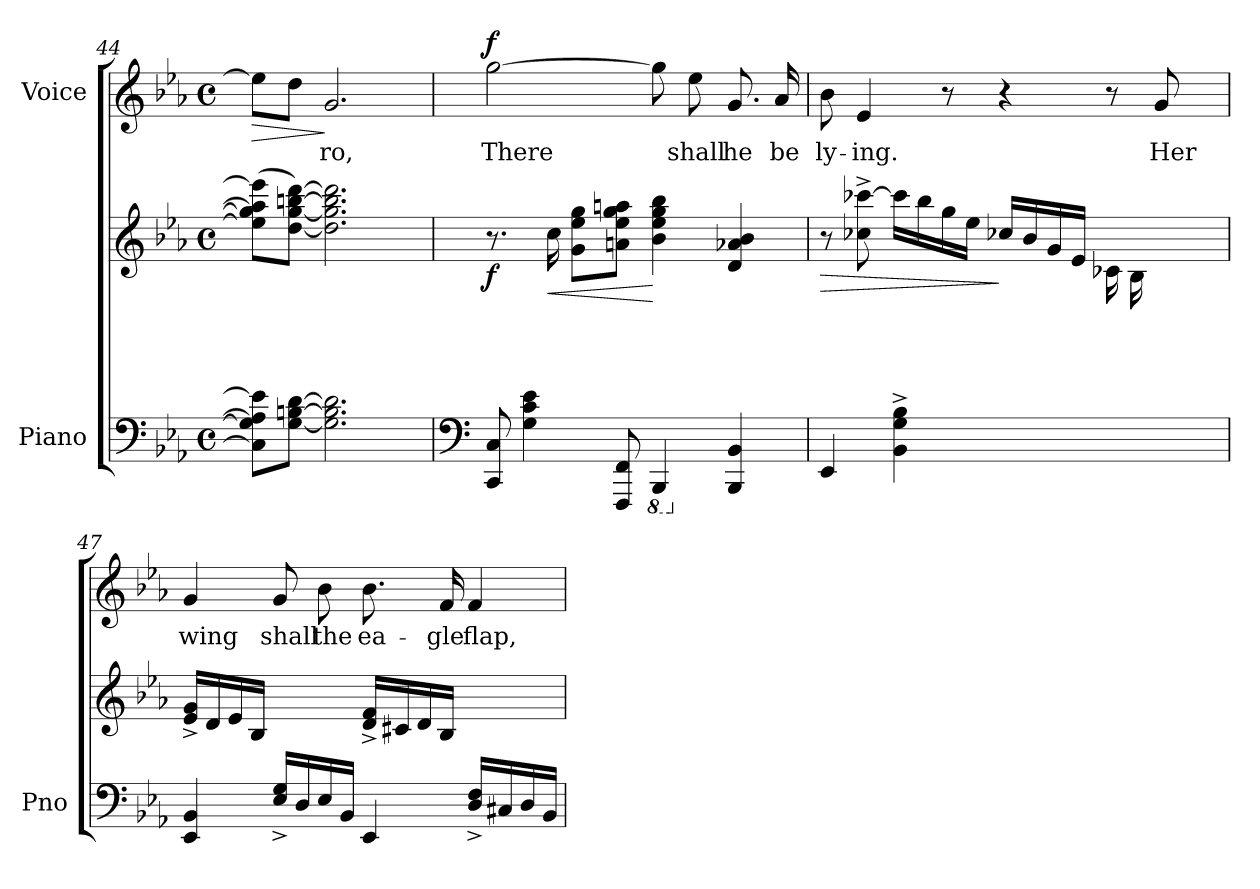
**kern	**kern	**dynam	**kern	**text	**dynam
*part2	*part2	*part2	*part1	*part1	*part1
*staff3	*staff2	*staff2/3	*staff1	*staff1	*staff1
*I"Piano	*	*	*I"Voice	*	*
*I'Pno	*	*	*	*	*
*clefF4	*clefG2	*	*clefG2	*	*
*k[b-e-a-]	*k[b-e-a-]	*	*k[b-e-a-]	*	*
*M4/4	*M4/4	*	*M4/4	*	*
*met(c)	*met(c)	*	*met(c)	*	*
=44	=44	=44	=44	=44	=44
!	!	!	!	!	!LO:HP:b
8C\] 8G\] 8A\] 8e-\]L	(8ee-\] 8gg\] 8aa\] 8eee-\]L	.	8ee-\L]	.	>
[8G\ [8Bn\ [8d\J	[8dd\ [8gg\ [8bbn\ [8ddd\J)	.	8dd\J	.	.
!	!	!	!	!LO:LY:b	!
2.G\] 2.B\] 2.d\]	2.dd\] 2.gg\] 2.bb\] 2.ddd\]	.	2.g/	-ro,	]
=45	=45	=45	=45	=45	=45
*clefF4	*	*	*	*	*
!	!	!LO:DY:b	!	!LO:LY:b	!LO:DY:a
8CC/ 8C/	8.r	f	[2gg\	There	f
4G\ 4c\ 4e-\	.	.	.	.	.
!	!	!LO:HP:b	!	!	!
.	16cc\	<	.	.	.
.	8g\ 8ee-\ 8gg\L	.	.	.	.
8FFF/ 8FF/	8an\ 8ee-\ 8gg\ 8aan\J	.	.	.	.
*8ba	*	*	*	*	*
4BBBB-/	4b-\ 4ee-\ 4gg\ 4bb-\	[	8gg\]	.	.
!	!	!	!	!LO:LY:b	!
.	.	.	8ee-\	shall	.
*X8ba	*	*	*	*	*
!	!	!	!	!LO:LY:b	!
4BBB-/ 4BB-/	4d/ 4a-X/ 4b-/	.	8.g/	he	.
!	!	!	!	!LO:LY:b	!
.	.	.	16a-/	be	.
!!LO:LB:g=z
=46	=46	=46	=46	=46	=46
*^	*	*	*	*	*
*8ba	*	*	*	*	*	*
!	!	!	!LO:HP:b	!	!LO:LY:b	!
2..ryy	4EEE-/	8r	>	8b-\	ly-	.
!	!	!	!	!	!LO:LY:b	!
.	.	(8cc-X\^< [8ccc-X\^<	.	4e-/	-ing.	.
*X8ba	*	*	*	*	*	*
.	4BB-\^ 4G\^ 4B-\^	16ccc-\LL]	.	.	.	.
.	.	16bb-\	.	.	.	.
.	.	16gg\	.	8r	.	.
.	.	16ee-\JJ	.	.	.	.
.	2ryy	16cc-X/LL	]	4r	.	.
.	.	16b-/	.	.	.	.
.	.	16g/	.	.	.	.
.	.	16e-/JJ	.	.	.	.
.	.	16c-X\LL	.	8r	.	.
.	.	16B-\	.	.	.	.
!	!	!	!	!	!LO:LY:b	!
24G/	.	8ryy	.	8g/	Her	.
24E-/	.	.	.	.	.	.
24C-X/JJ)	.	.	.	.	.	.
!!LO:LB:g=z
=47	=47	=47	=47	=47	=47	=47
!	!	!	!	!	!LO:LY:b	!
4ryy	4EE-/ 4BB-/	16e-/^> 16g/^>LL	.	4g/	wing	.
.	.	16d/	.	.	.	.
.	.	16e-/	.	.	.	.
.	.	16B-/JJ	.	.	.	.
!	!	!	!	!	!LO:LY:b	!
16E-/^> 16G/^>LL	4ryy	4ryy	.	8g/	shall	.
16D/	.	.	.	.	.	.
!	!	!	!	!	!LO:LY:b	!
16E-/	.	.	.	8b-\	the	.
16BB-/JJ	.	.	.	.	.	.
!	!	!	!	!	!LO:LY:b	!
4ryy	4EE-/	16d/^> 16f/^>LL	.	8.b-\	ea-	.
.	.	16c#X/	.	.	.	.
.	.	16d/	.	.	.	.
!	!	!	!	!	!LO:LY:b	!
.	.	16B-/JJ	.	16f/	-gle	.
!	!	!	!	!	!LO:LY:b	!
16D/^> 16F/^>LL	4ryy	4ryy	.	4f/	flap,	.
16C#X/	.	.	.	.	.	.
16D/	.	.	.	.	.	.
16BB-/JJ	.	.	.	.	.	.
*v	*v	*	*	*	*	*
=	=	=	=	=	=
*-	*-	*-	*-	*-	*-
